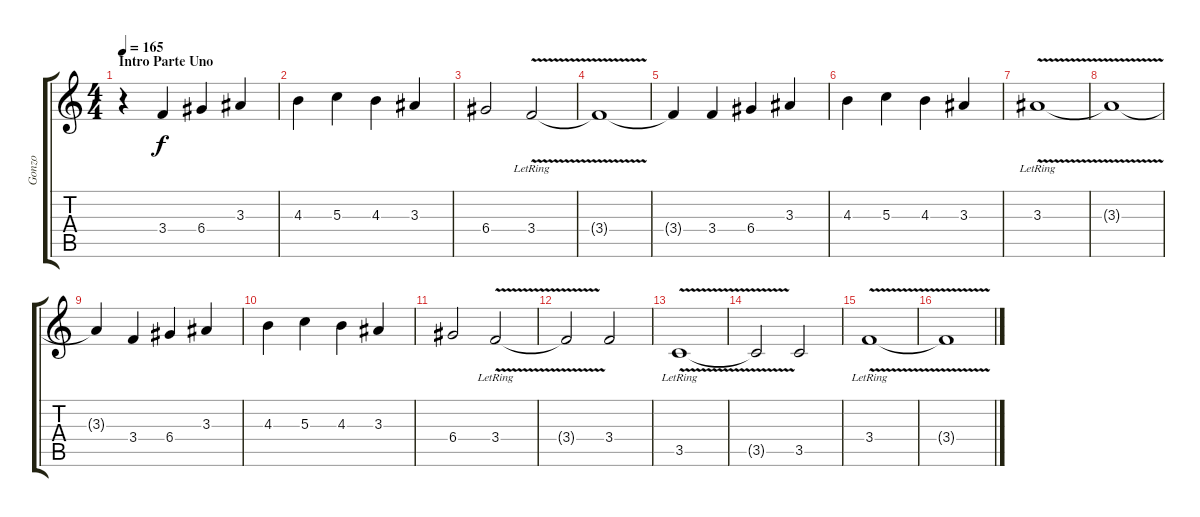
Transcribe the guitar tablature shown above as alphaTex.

\track ("Gonzo" "Gonzo") {instrument electricguitarmuted}
\staff {score tabs}
\tuning (E4 B3 G3 D3 A2 E2) {hide}
\ts (4 4)
\section ("" "Intro Parte Uno")
\tempo 165
\clef g2
\ks c
r.4{dy f volume 14 instrument electricguitarmuted} 3.4.4 6.4.4 3.3.4 |
4.3.4 5.3.4 4.3.4 3.3.4 |
6.4.2 3.4{v lr}.2 |
3.4{t}.1 |
3.4{t}.4 3.4.4 6.4.4 3.3.4 |
4.3.4 5.3.4 4.3.4 3.3.4 |
3.3{v lr}.1 |
3.3{t}.1 |
3.3{t}.4 3.4.4 6.4.4 3.3.4 |
4.3.4 5.3.4 4.3.4 3.3.4 |
6.4.2 3.4{v lr}.2 |
3.4{t}.2 3.4.2 |
3.5{v lr}.1 |
3.5{t}.2 3.5.2 |
3.4{v lr}.1 |
3.4{t}.1
